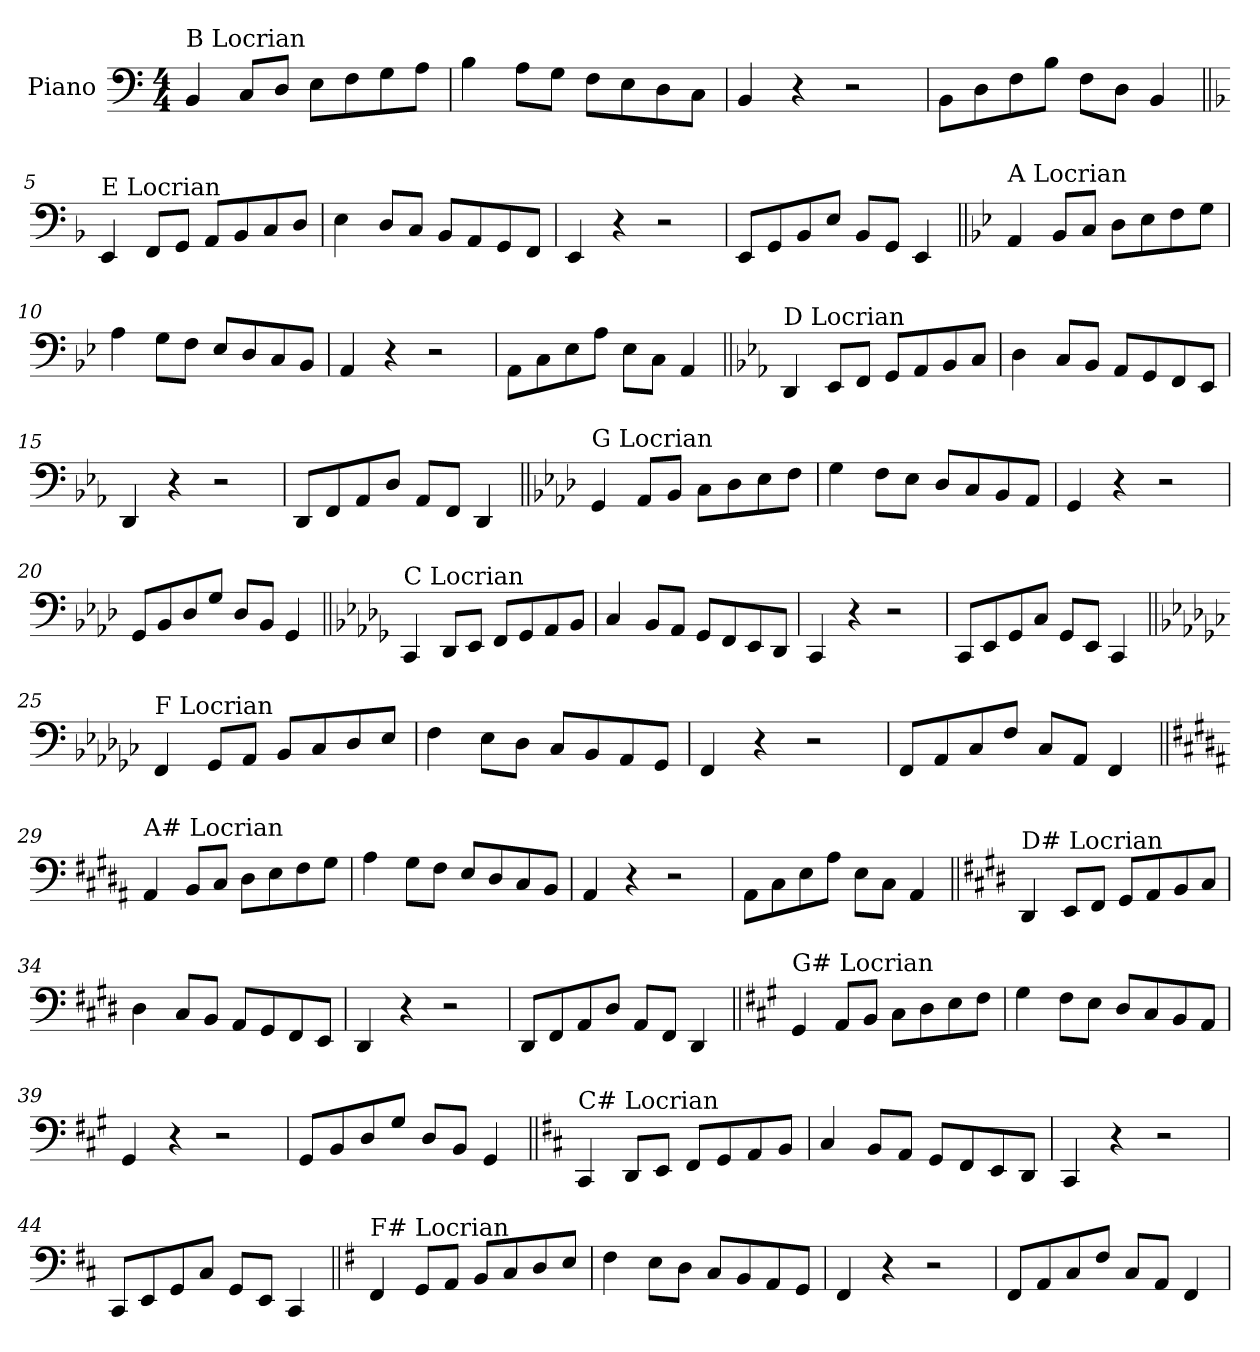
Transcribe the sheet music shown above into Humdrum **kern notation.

**kern
*part1
*staff1
*I"Piano
*I'Pno.
*clefF4
*k[]
*M4/4
=1
!LO:TX:a:t=B Locrian
4BB/
8C/L
8D/J
8E\L
8F\
8G\
8A\J
=2
4B\
8A\L
8G\J
8F\L
8E\
8D\
8C\J
=3
4BB/
4r
2r
=4
8BB\L
8D\
8F\
8B\J
8F\L
8D\J
4BB/
!!LO:LB:g=z
=5||
*k[b-]
!LO:TX:a:t=E Locrian
4EE/
8FF/L
8GG/J
8AA/L
8BB-/
8C/
8D/J
=6
4E\
8D/L
8C/J
8BB-/L
8AA/
8GG/
8FF/J
=7
4EE/
4r
2r
=8
8EE/L
8GG/
8BB-/
8E/J
8BB-/L
8GG/J
4EE/
!!LO:LB:g=z
=9||
*k[b-e-]
!LO:TX:a:t=A Locrian
4AA/
8BB-/L
8C/J
8D\L
8E-\
8F\
8G\J
=10
4A\
8G\L
8F\J
8E-/L
8D/
8C/
8BB-/J
=11
4AA/
4r
2r
=12
8AA\L
8C\
8E-\
8A\J
8E-\L
8C\J
4AA/
!!LO:LB:g=z
=13||
*k[b-e-a-]
!LO:TX:a:t=D Locrian
4DD/
8EE-/L
8FF/J
8GG/L
8AA-/
8BB-/
8C/J
=14
4D\
8C/L
8BB-/J
8AA-/L
8GG/
8FF/
8EE-/J
=15
4DD/
4r
2r
=16
8DD/L
8FF/
8AA-/
8D/J
8AA-/L
8FF/J
4DD/
!!LO:LB:g=z
=17||
*k[b-e-a-d-]
!LO:TX:a:t=G Locrian
4GG/
8AA-/L
8BB-/J
8C\L
8D-\
8E-\
8F\J
=18
4G\
8F\L
8E-\J
8D-/L
8C/
8BB-/
8AA-/J
=19
4GG/
4r
2r
=20
8GG/L
8BB-/
8D-/
8G/J
8D-/L
8BB-/J
4GG/
!!LO:LB:g=z
=21||
*k[b-e-a-d-g-]
!LO:TX:a:t=C Locrian
4CC/
8DD-/L
8EE-/J
8FF/L
8GG-/
8AA-/
8BB-/J
=22
4C/
8BB-/L
8AA-/J
8GG-/L
8FF/
8EE-/
8DD-/J
=23
4CC/
4r
2r
=24
8CC/L
8EE-/
8GG-/
8C/J
8GG-/L
8EE-/J
4CC/
!!LO:LB:g=z
=25||
*k[b-e-a-d-g-c-]
!LO:TX:a:t=F Locrian
4FF/
8GG-/L
8AA-/J
8BB-/L
8C-/
8D-/
8E-/J
=26
4F\
8E-\L
8D-\J
8C-/L
8BB-/
8AA-/
8GG-/J
=27
4FF/
4r
2r
=28
8FF/L
8AA-/
8C-/
8F/J
8C-/L
8AA-/J
4FF/
!!LO:LB:g=z
=29||
*k[f#c#g#d#a#]
!LO:TX:a:t=A# Locrian
4AA#/
8BB/L
8C#/J
8D#\L
8E\
8F#\
8G#\J
=30
4A#\
8G#\L
8F#\J
8E/L
8D#/
8C#/
8BB/J
=31
4AA#/
4r
2r
=32
8AA#\L
8C#\
8E\
8A#\J
8E\L
8C#\J
4AA#/
!!LO:LB:g=z
=33||
*k[f#c#g#d#]
!LO:TX:a:t=D# Locrian
4DD#/
8EE/L
8FF#/J
8GG#/L
8AA/
8BB/
8C#/J
=34
4D#\
8C#/L
8BB/J
8AA/L
8GG#/
8FF#/
8EE/J
=35
4DD#/
4r
2r
=36
8DD#/L
8FF#/
8AA/
8D#/J
8AA/L
8FF#/J
4DD#/
!!LO:LB:g=z
=37||
*k[f#c#g#]
!LO:TX:a:t=G# Locrian
4GG#/
8AA/L
8BB/J
8C#\L
8D\
8E\
8F#\J
=38
4G#\
8F#\L
8E\J
8D/L
8C#/
8BB/
8AA/J
=39
4GG#/
4r
2r
=40
8GG#/L
8BB/
8D/
8G#/J
8D/L
8BB/J
4GG#/
!!LO:LB:g=z
=41||
*k[f#c#]
!LO:TX:a:t=C# Locrian
4CC#/
8DD/L
8EE/J
8FF#/L
8GG/
8AA/
8BB/J
=42
4C#/
8BB/L
8AA/J
8GG/L
8FF#/
8EE/
8DD/J
=43
4CC#/
4r
2r
=44
8CC#/L
8EE/
8GG/
8C#/J
8GG/L
8EE/J
4CC#/
!!LO:LB:g=z
=45||
*k[f#]
!LO:TX:a:t=F# Locrian
4FF#/
8GG/L
8AA/J
8BB/L
8C/
8D/
8E/J
=46
4F#\
8E\L
8D\J
8C/L
8BB/
8AA/
8GG/J
=47
4FF#/
4r
2r
=48
8FF#/L
8AA/
8C/
8F#/J
8C/L
8AA/J
4FF#/
=
*-
